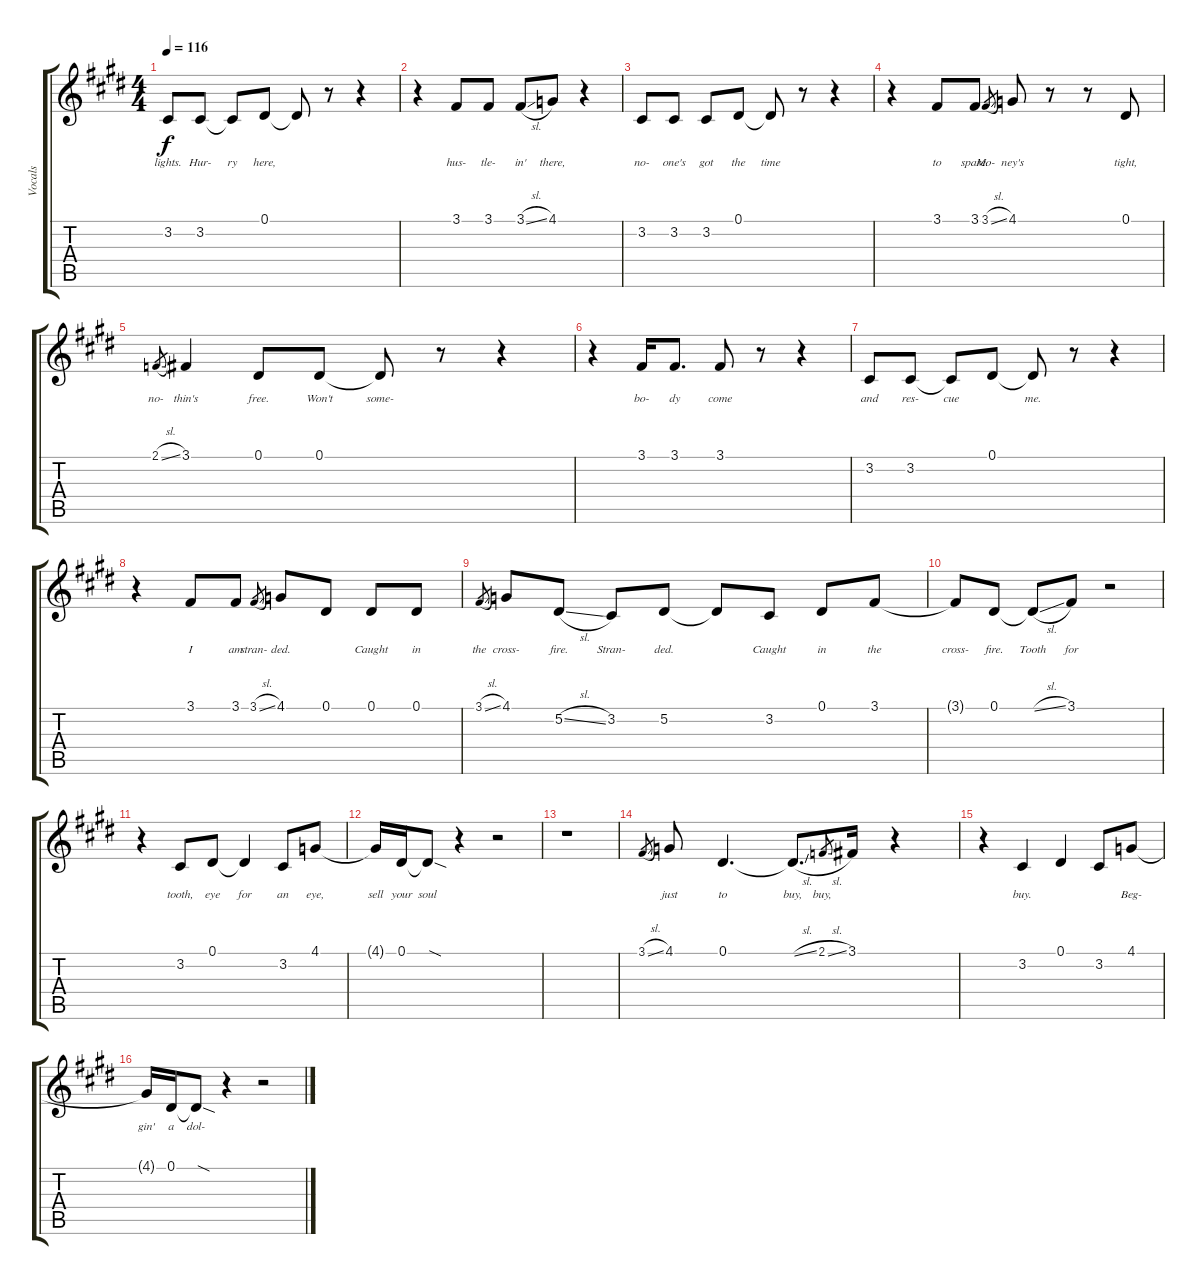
\track ("Vocals" "Vocals") {instrument sopranosax}
\staff {score tabs}
\tuning (Eb4 Bb3 Gb3 Db3 Ab2 Eb2) {hide}
\ts (4 4)
\tempo 116
\clef g2
\ks e
3.2.8{lyrics (0 "lights.") lyrics (1 "") lyrics (2 "") lyrics (3 "") lyrics (4 "") dy f} 3.2.8{lyrics (0 "Hur-") lyrics (1 "") lyrics (2 "") lyrics (3 "") lyrics (4 "")} 3.2{t}.8{lyrics (0 "ry") lyrics (1 "") lyrics (2 "") lyrics (3 "") lyrics (4 "")} 0.1.8{lyrics (0 "here,") lyrics (1 "") lyrics (2 "") lyrics (3 "") lyrics (4 "")} 0.1{t}.8{lyrics (0 "") lyrics (1 "") lyrics (2 "") lyrics (3 "") lyrics (4 "")} r.8 r.4 |
r.4 3.1.8{lyrics (0 "hus-") lyrics (1 "") lyrics (2 "") lyrics (3 "") lyrics (4 "")} 3.1.8{lyrics (0 "tle-") lyrics (1 "") lyrics (2 "") lyrics (3 "") lyrics (4 "")} 3.1{sl}.8{lyrics (0 "in'") lyrics (1 "") lyrics (2 "") lyrics (3 "") lyrics (4 "")} 4.1.8{lyrics (0 "there,") lyrics (1 "") lyrics (2 "") lyrics (3 "") lyrics (4 "")} r.4 |
3.2.8{lyrics (0 "no-") lyrics (1 "") lyrics (2 "") lyrics (3 "") lyrics (4 "")} 3.2.8{lyrics (0 "one's") lyrics (1 "") lyrics (2 "") lyrics (3 "") lyrics (4 "")} 3.2.8{lyrics (0 "got") lyrics (1 "") lyrics (2 "") lyrics (3 "") lyrics (4 "")} 0.1.8{lyrics (0 "the") lyrics (1 "") lyrics (2 "") lyrics (3 "") lyrics (4 "")} 0.1{t}.8{lyrics (0 "time") lyrics (1 "") lyrics (2 "") lyrics (3 "") lyrics (4 "")} r.8 r.4 |
r.4 3.1.8{lyrics (0 "to") lyrics (1 "") lyrics (2 "") lyrics (3 "") lyrics (4 "")} 3.1.8{lyrics (0 "spare.") lyrics (1 "") lyrics (2 "") lyrics (3 "") lyrics (4 "")} 3.1{sl}.8{lyrics (0 "Mo-") lyrics (1 "") lyrics (2 "") lyrics (3 "") lyrics (4 "") gr} 4.1.8{lyrics (0 "ney's") lyrics (1 "") lyrics (2 "") lyrics (3 "") lyrics (4 "")} r.8 r.8 0.1.8{lyrics (0 "tight,") lyrics (1 "") lyrics (2 "") lyrics (3 "") lyrics (4 "")} |
2.1{sl}.8{lyrics (0 "no-") lyrics (1 "") lyrics (2 "") lyrics (3 "") lyrics (4 "") gr} 3.1.4{lyrics (0 "thin's") lyrics (1 "") lyrics (2 "") lyrics (3 "") lyrics (4 "")} 0.1.8{lyrics (0 "free.") lyrics (1 "") lyrics (2 "") lyrics (3 "") lyrics (4 "")} 0.1.8{lyrics (0 "Won't") lyrics (1 "") lyrics (2 "") lyrics (3 "") lyrics (4 "")} 0.1{t}.8{lyrics (0 "some-") lyrics (1 "") lyrics (2 "") lyrics (3 "") lyrics (4 "")} r.8 r.4 |
r.4 3.1.16{lyrics (0 "bo-") lyrics (1 "") lyrics (2 "") lyrics (3 "") lyrics (4 "")} 3.1.8{d lyrics (0 "dy") lyrics (1 "") lyrics (2 "") lyrics (3 "") lyrics (4 "")} 3.1.8{lyrics (0 "come") lyrics (1 "") lyrics (2 "") lyrics (3 "") lyrics (4 "")} r.8 r.4 |
3.2.8{lyrics (0 "and") lyrics (1 "") lyrics (2 "") lyrics (3 "") lyrics (4 "")} 3.2.8{lyrics (0 "res-") lyrics (1 "") lyrics (2 "") lyrics (3 "") lyrics (4 "")} 3.2{t}.8{lyrics (0 "cue") lyrics (1 "") lyrics (2 "") lyrics (3 "") lyrics (4 "")} 0.1.8{lyrics (0 "") lyrics (1 "") lyrics (2 "") lyrics (3 "") lyrics (4 "")} 0.1{t}.8{lyrics (0 "me.") lyrics (1 "") lyrics (2 "") lyrics (3 "") lyrics (4 "")} r.8 r.4 |
r.4 3.1.8{lyrics (0 "I") lyrics (1 "") lyrics (2 "") lyrics (3 "") lyrics (4 "")} 3.1.8{lyrics (0 "am") lyrics (1 "") lyrics (2 "") lyrics (3 "") lyrics (4 "")} 3.1{sl}.8{lyrics (0 "stran-") lyrics (1 "") lyrics (2 "") lyrics (3 "") lyrics (4 "") gr} 4.1.8{lyrics (0 "ded.") lyrics (1 "") lyrics (2 "") lyrics (3 "") lyrics (4 "")} 0.1.8{lyrics (0 "") lyrics (1 "") lyrics (2 "") lyrics (3 "") lyrics (4 "")} 0.1.8{lyrics (0 "Caught") lyrics (1 "") lyrics (2 "") lyrics (3 "") lyrics (4 "")} 0.1.8{lyrics (0 "in") lyrics (1 "") lyrics (2 "") lyrics (3 "") lyrics (4 "")} |
3.1{sl}.8{lyrics (0 "the") lyrics (1 "") lyrics (2 "") lyrics (3 "") lyrics (4 "") gr} 4.1.8{lyrics (0 "cross-") lyrics (1 "") lyrics (2 "") lyrics (3 "") lyrics (4 "")} 5.2{sl}.8{lyrics (0 "fire.") lyrics (1 "") lyrics (2 "") lyrics (3 "") lyrics (4 "")} 3.2.8{lyrics (0 "Stran-") lyrics (1 "") lyrics (2 "") lyrics (3 "") lyrics (4 "")} 5.2.8{lyrics (0 "ded.") lyrics (1 "") lyrics (2 "") lyrics (3 "") lyrics (4 "")} 5.2{t}.8{lyrics (0 "") lyrics (1 "") lyrics (2 "") lyrics (3 "") lyrics (4 "")} 3.2.8{lyrics (0 "Caught") lyrics (1 "") lyrics (2 "") lyrics (3 "") lyrics (4 "")} 0.1.8{lyrics (0 "in") lyrics (1 "") lyrics (2 "") lyrics (3 "") lyrics (4 "")} 3.1.8{lyrics (0 "the") lyrics (1 "") lyrics (2 "") lyrics (3 "") lyrics (4 "")} |
3.1{t}.8{lyrics (0 "cross-") lyrics (1 "") lyrics (2 "") lyrics (3 "") lyrics (4 "")} 0.1.8{lyrics (0 "fire.") lyrics (1 "") lyrics (2 "") lyrics (3 "") lyrics (4 "")} 0.1{sl t}.8{lyrics (0 "Tooth") lyrics (1 "") lyrics (2 "") lyrics (3 "") lyrics (4 "")} 3.1.8{lyrics (0 "for") lyrics (1 "") lyrics (2 "") lyrics (3 "") lyrics (4 "")} r.2 |
r.4 3.2.8{lyrics (0 "tooth,") lyrics (1 "") lyrics (2 "") lyrics (3 "") lyrics (4 "")} 0.1.8{lyrics (0 "eye") lyrics (1 "") lyrics (2 "") lyrics (3 "") lyrics (4 "")} 0.1{t}.4{lyrics (0 "for") lyrics (1 "") lyrics (2 "") lyrics (3 "") lyrics (4 "")} 3.2.8{lyrics (0 "an") lyrics (1 "") lyrics (2 "") lyrics (3 "") lyrics (4 "")} 4.1.8{lyrics (0 "eye,") lyrics (1 "") lyrics (2 "") lyrics (3 "") lyrics (4 "")} |
4.1{t}.16{lyrics (0 "sell") lyrics (1 "") lyrics (2 "") lyrics (3 "") lyrics (4 "")} 0.1.16{lyrics (0 "your") lyrics (1 "") lyrics (2 "") lyrics (3 "") lyrics (4 "")} 0.1{sod t}.8{lyrics (0 "soul") lyrics (1 "") lyrics (2 "") lyrics (3 "") lyrics (4 "")} r.4 r.2 |
r.1 |
3.1{sl}.8{lyrics (0 "") lyrics (1 "") lyrics (2 "") lyrics (3 "") lyrics (4 "") gr} 4.1.8{lyrics (0 "just") lyrics (1 "") lyrics (2 "") lyrics (3 "") lyrics (4 "")} 0.1.4{d lyrics (0 "to") lyrics (1 "") lyrics (2 "") lyrics (3 "") lyrics (4 "")} 0.1{sl t}.8{d lyrics (0 "buy,") lyrics (1 "") lyrics (2 "") lyrics (3 "") lyrics (4 "")} 2.1{sl}.8{lyrics (0 "buy,") lyrics (1 "") lyrics (2 "") lyrics (3 "") lyrics (4 "") gr} 3.1.16{lyrics (0 "") lyrics (1 "") lyrics (2 "") lyrics (3 "") lyrics (4 "")} r.4 |
r.4 3.2.4{lyrics (0 "buy.") lyrics (1 "") lyrics (2 "") lyrics (3 "") lyrics (4 "")} 0.1.4{lyrics (0 "") lyrics (1 "") lyrics (2 "") lyrics (3 "") lyrics (4 "")} 3.2.8{lyrics (0 "") lyrics (1 "") lyrics (2 "") lyrics (3 "") lyrics (4 "")} 4.1.8{lyrics (0 "Beg-") lyrics (1 "") lyrics (2 "") lyrics (3 "") lyrics (4 "")} |
4.1{t}.16{lyrics (0 "gin'") lyrics (1 "") lyrics (2 "") lyrics (3 "") lyrics (4 "")} 0.1.16{lyrics (0 "a") lyrics (1 "") lyrics (2 "") lyrics (3 "") lyrics (4 "")} 0.1{sod t}.8{lyrics (0 "dol-") lyrics (1 "") lyrics (2 "") lyrics (3 "") lyrics (4 "")} r.4 r.2
